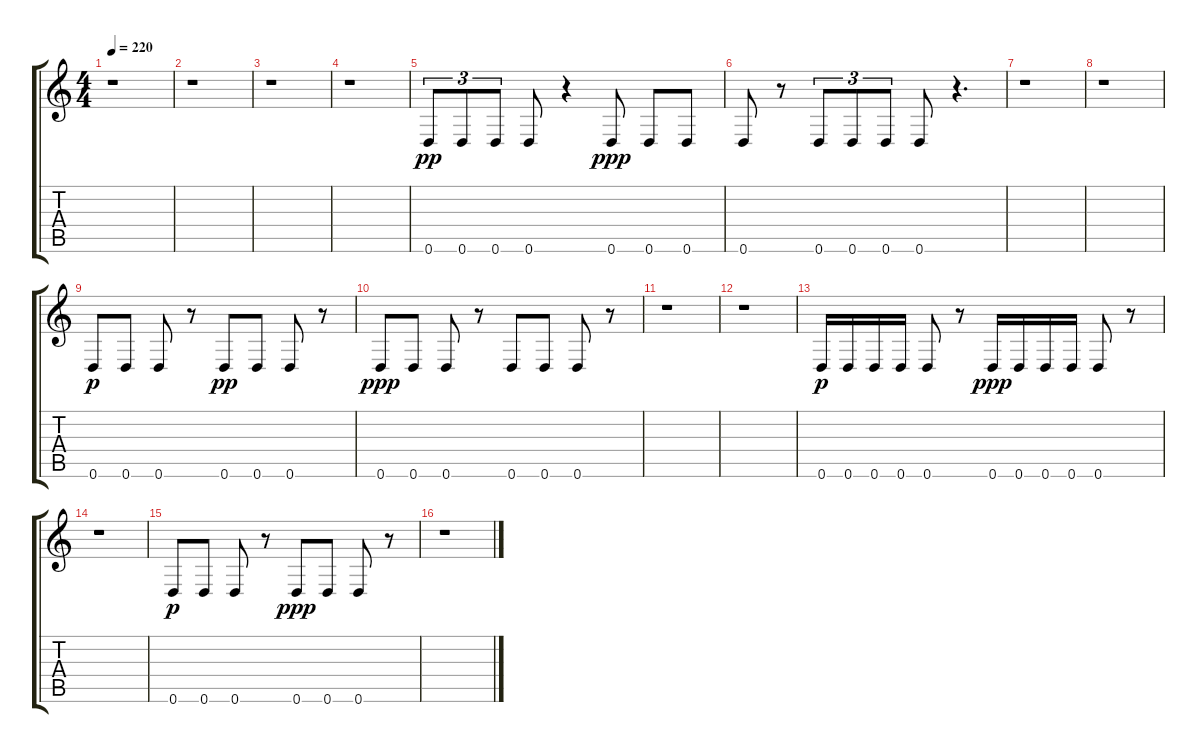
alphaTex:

\track "" {instrument distortionguitar}
\staff {score tabs}
\tuning (D4 A3 F3 C3 G2 D2) {hide}
\ts (4 4)
\tempo 220
\clef g2
\ks c
r.1{dy pp instrument distortionguitar} |
r.1 |
r.1 |
r.1 |
0.6.8{tu (3 2)} 0.6.8{tu (3 2)} 0.6.8{tu (3 2)} 0.6.8 r.4 0.6.8{dy ppp} 0.6.8 0.6.8 |
0.6.8 r.8 0.6.8{tu (3 2)} 0.6.8{tu (3 2)} 0.6.8{tu (3 2)} 0.6.8 r.4{d} |
r.1 |
r.1 |
0.6.8{dy p} 0.6.8 0.6.8 r.8 0.6.8{dy pp} 0.6.8 0.6.8 r.8 |
0.6.8{dy ppp} 0.6.8 0.6.8 r.8 0.6.8 0.6.8 0.6.8 r.8 |
r.1 |
r.1 |
0.6.16{dy p} 0.6.16 0.6.16 0.6.16 0.6.8 r.8 0.6.16{dy ppp} 0.6.16 0.6.16 0.6.16 0.6.8 r.8 |
r.1 |
0.6.8{dy p} 0.6.8 0.6.8 r.8 0.6.8{dy ppp} 0.6.8 0.6.8 r.8 |
r.1
